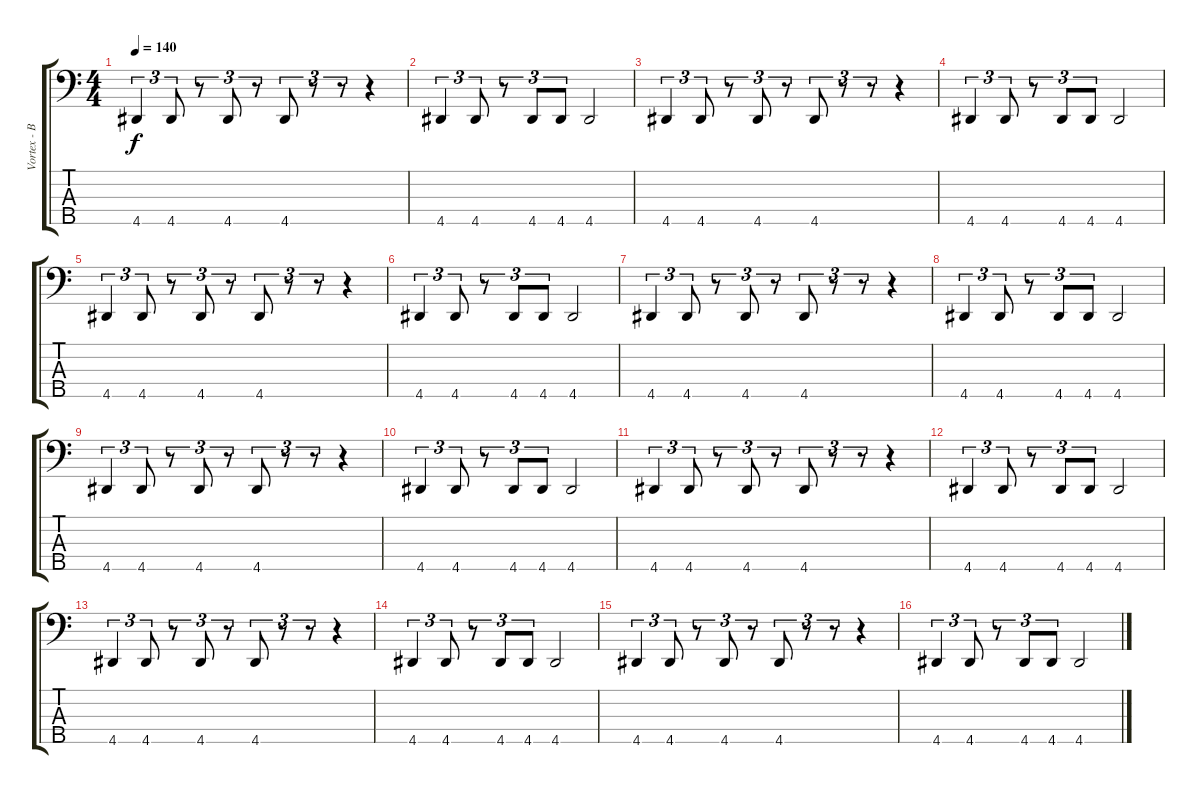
\track ("Vortex - Bass" "Vortex - B") {instrument electricbassfinger}
\staff {score tabs}
\tuning (G2 D2 A1 E1 B0) {hide}
\ts (4 4)
\tempo 140
\clef f4
\ks c
4.5.4{tu (3 2) dy f} 4.5.8{tu (3 2)} r.8{tu (3 2)} 4.5.8{tu (3 2)} r.8{tu (3 2)} 4.5.8{tu (3 2)} r.8{tu (3 2)} r.8{tu (3 2)} r.4 |
4.5.4{tu (3 2)} 4.5.8{tu (3 2)} r.8{tu (3 2)} 4.5.8{tu (3 2)} 4.5.8{tu (3 2)} 4.5.2 |
4.5.4{tu (3 2)} 4.5.8{tu (3 2)} r.8{tu (3 2)} 4.5.8{tu (3 2)} r.8{tu (3 2)} 4.5.8{tu (3 2)} r.8{tu (3 2)} r.8{tu (3 2)} r.4 |
4.5.4{tu (3 2)} 4.5.8{tu (3 2)} r.8{tu (3 2)} 4.5.8{tu (3 2)} 4.5.8{tu (3 2)} 4.5.2 |
4.5.4{tu (3 2)} 4.5.8{tu (3 2)} r.8{tu (3 2)} 4.5.8{tu (3 2)} r.8{tu (3 2)} 4.5.8{tu (3 2)} r.8{tu (3 2)} r.8{tu (3 2)} r.4 |
4.5.4{tu (3 2)} 4.5.8{tu (3 2)} r.8{tu (3 2)} 4.5.8{tu (3 2)} 4.5.8{tu (3 2)} 4.5.2 |
4.5.4{tu (3 2)} 4.5.8{tu (3 2)} r.8{tu (3 2)} 4.5.8{tu (3 2)} r.8{tu (3 2)} 4.5.8{tu (3 2)} r.8{tu (3 2)} r.8{tu (3 2)} r.4 |
4.5.4{tu (3 2)} 4.5.8{tu (3 2)} r.8{tu (3 2)} 4.5.8{tu (3 2)} 4.5.8{tu (3 2)} 4.5.2 |
4.5.4{tu (3 2)} 4.5.8{tu (3 2)} r.8{tu (3 2)} 4.5.8{tu (3 2)} r.8{tu (3 2)} 4.5.8{tu (3 2)} r.8{tu (3 2)} r.8{tu (3 2)} r.4 |
4.5.4{tu (3 2)} 4.5.8{tu (3 2)} r.8{tu (3 2)} 4.5.8{tu (3 2)} 4.5.8{tu (3 2)} 4.5.2 |
4.5.4{tu (3 2)} 4.5.8{tu (3 2)} r.8{tu (3 2)} 4.5.8{tu (3 2)} r.8{tu (3 2)} 4.5.8{tu (3 2)} r.8{tu (3 2)} r.8{tu (3 2)} r.4 |
4.5.4{tu (3 2)} 4.5.8{tu (3 2)} r.8{tu (3 2)} 4.5.8{tu (3 2)} 4.5.8{tu (3 2)} 4.5.2 |
4.5.4{tu (3 2)} 4.5.8{tu (3 2)} r.8{tu (3 2)} 4.5.8{tu (3 2)} r.8{tu (3 2)} 4.5.8{tu (3 2)} r.8{tu (3 2)} r.8{tu (3 2)} r.4 |
4.5.4{tu (3 2)} 4.5.8{tu (3 2)} r.8{tu (3 2)} 4.5.8{tu (3 2)} 4.5.8{tu (3 2)} 4.5.2 |
4.5.4{tu (3 2)} 4.5.8{tu (3 2)} r.8{tu (3 2)} 4.5.8{tu (3 2)} r.8{tu (3 2)} 4.5.8{tu (3 2)} r.8{tu (3 2)} r.8{tu (3 2)} r.4 |
4.5.4{tu (3 2)} 4.5.8{tu (3 2)} r.8{tu (3 2)} 4.5.8{tu (3 2)} 4.5.8{tu (3 2)} 4.5.2
